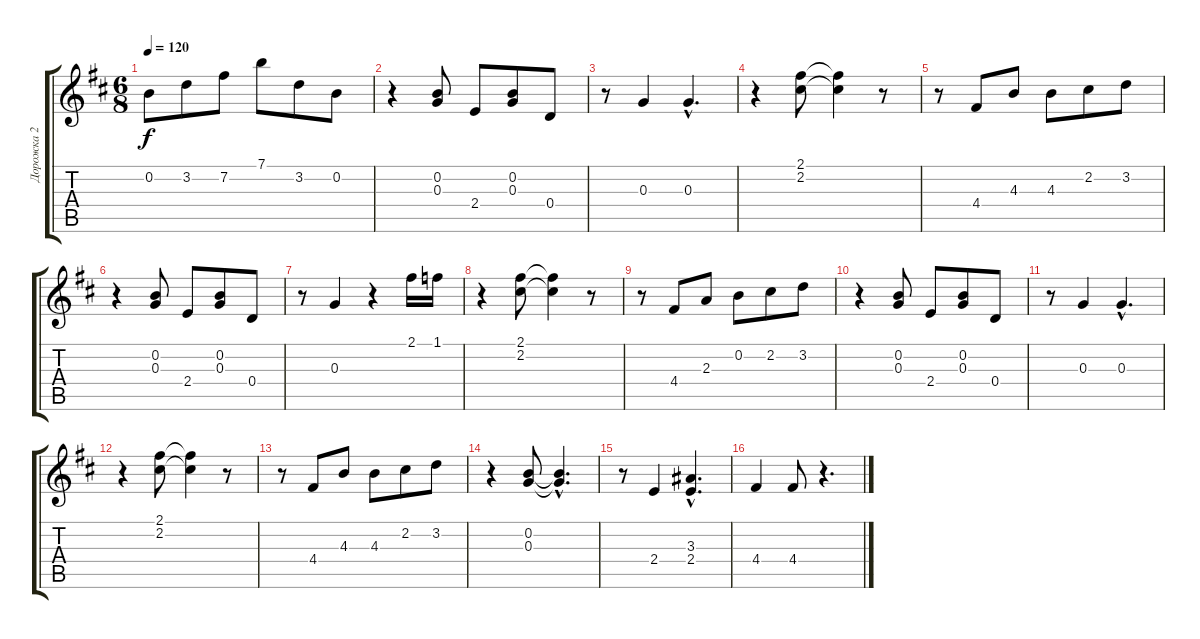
\track ("Дорожка 2" "Дорожка 2") {instrument acousticguitarnylon}
\staff {score tabs}
\tuning (E4 B3 G3 D3 A2 E2) {hide}
\ts (6 8)
\tempo 120
\clef g2
\ks d
0.2.8{dy f} 3.2.8 7.2.8 7.1.8 3.2.8 0.2.8 |
r.4 (0.2 0.3).8 2.4.8 (0.2 0.3).8 0.4.8 |
r.8 0.3.4 0.3{hac}.4{d} |
r.4 (2.1 2.2).8 (2.1{t} 2.2{t}).4 r.8 |
r.8 4.4.8 4.3.8 4.3.8 2.2.8 3.2.8 |
r.4 (0.2 0.3).8 2.4.8 (0.2 0.3).8 0.4.8 |
r.8 0.3.4 r.4 2.1.16 1.1.16 |
r.4 (2.1 2.2).8 (2.1{t} 2.2{t}).4 r.8 |
r.8 4.4.8 2.3.8 0.2.8 2.2.8 3.2.8 |
r.4 (0.2 0.3).8 2.4.8 (0.2 0.3).8 0.4.8 |
r.8 0.3.4 0.3{hac}.4{d} |
r.4 (2.1 2.2).8 (2.1{t} 2.2{t}).4 r.8 |
r.8 4.4.8 4.3.8 4.3.8 2.2.8 3.2.8 |
r.4 (0.2 0.3).8 (0.2{hac t} 0.3{hac t}).4{d} |
r.8 2.4.4 (3.3{hac} 2.4{hac}).4{d} |
4.4.4 4.4.8 r.4{d}
